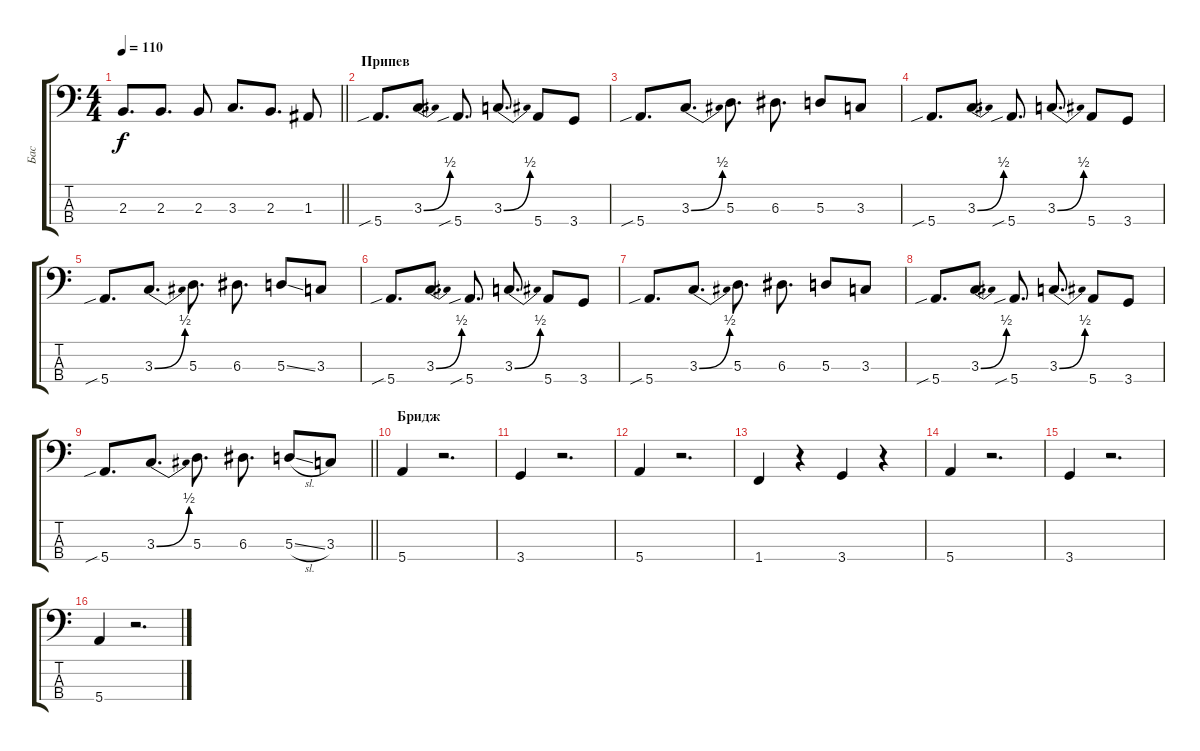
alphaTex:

\track ("Бас" "Бас") {instrument electricbassfinger}
\staff {score tabs}
\tuning (G2 D2 A1 E1) {hide}
\ts (4 4)
\tempo 110
\clef f4
\barLineRight lightlight
\ks c
2.3.8{d dy f} 2.3.8{d} 2.3.8 3.3.8{d} 2.3.8{d} 1.3.8 |
\section ("" "Припев")
5.4{sib}.8{d} 3.3{be (bend 0 0 60 2)}.8{d} 5.4{sib}.8{d} 3.3{be (bend 0 0 60 2)}.8{d} 5.4.8 3.4.8 |
5.4{sib}.8{d} 3.3{be (bend 0 0 60 2)}.8{d} 5.3.8{d} 6.3.8{d} 5.3.8 3.3.8 |
5.4{sib}.8{d} 3.3{be (bend 0 0 60 2)}.8{d} 5.4{sib}.8{d} 3.3{be (bend 0 0 60 2)}.8{d} 5.4.8 3.4.8 |
5.4{sib}.8{d} 3.3{be (bend 0 0 60 2)}.8{d} 5.3.8{d} 6.3.8{d} 5.3{ss}.8 3.3.8 |
5.4{sib}.8{d} 3.3{be (bend 0 0 60 2)}.8{d} 5.4{sib}.8{d} 3.3{be (bend 0 0 60 2)}.8{d} 5.4.8 3.4.8 |
5.4{sib}.8{d} 3.3{be (bend 0 0 60 2)}.8{d} 5.3.8{d} 6.3.8{d} 5.3.8 3.3.8 |
5.4{sib}.8{d} 3.3{be (bend 0 0 60 2)}.8{d} 5.4{sib}.8{d} 3.3{be (bend 0 0 60 2)}.8{d} 5.4.8 3.4.8 |
\barLineRight lightlight
5.4{sib}.8{d} 3.3{be (bend 0 0 60 2)}.8{d} 5.3.8{d} 6.3.8{d} 5.3{sl}.8 3.3.8 |
\section ("" "Бридж")
5.4.4 r.2{d} |
3.4.4 r.2{d} |
5.4.4 r.2{d} |
1.4.4 r.4 3.4.4 r.4 |
5.4.4 r.2{d} |
3.4.4 r.2{d} |
5.4.4 r.2{d}
